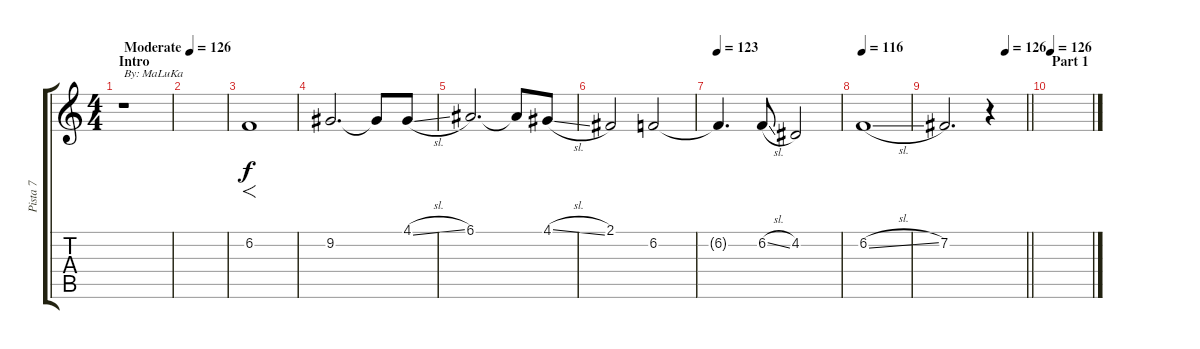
\track ("Pista 7" "Pista 7") {instrument violin}
\staff {score tabs}
\tuning (E4 B3 G3 D3 A2 E2) {hide}
\ts (4 4)
\section ("" "Intro")
\tempo (126 "Moderate")
\clef g2
\ks c
r.1{txt "By: MaLuKa" dy f instrument violin} |
|
6.2.1{f} |
9.2.2{d} 9.2{t}.8 4.1{sl}.8 |
6.1.2{d} 6.1{t}.8 4.1{sl}.8 |
2.1.2 6.2.2 |
\tempo 123
6.2{t}.4{d} 6.2{sl}.8 4.2.2 |
\tempo 116
6.2{sl}.1 |
\tempo (126 0.75)
\barLineRight lightlight
7.2.2{d} r.4 |
\section ("" "Part 1")
\tempo 126
